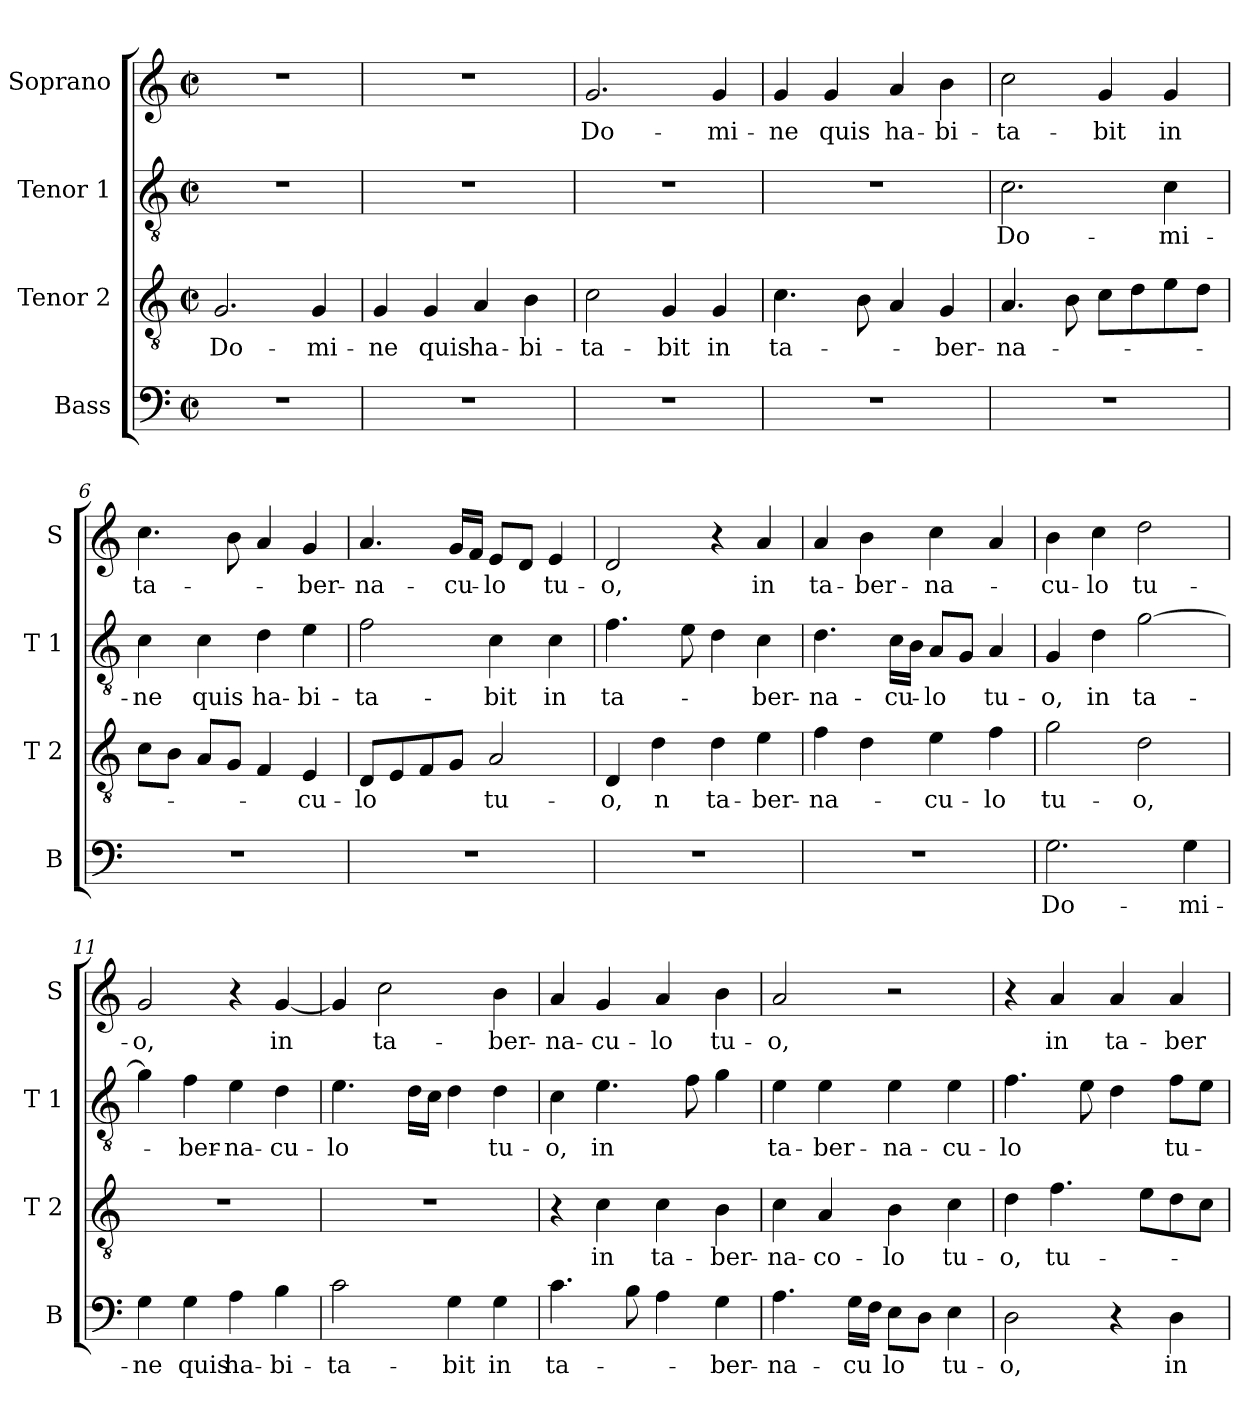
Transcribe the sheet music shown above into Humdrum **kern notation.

**kern	**text	**kern	**text	**kern	**text	**kern	**text
*part4	*part4	*part3	*part3	*part2	*part2	*part1	*part1
*staff4	*staff4	*staff3	*staff3	*staff2	*staff2	*staff1	*staff1
*I"Bass	*	*I"Tenor 2	*	*I"Tenor 1	*	*I"Soprano	*
*I'B	*	*I'T 2	*	*I'T 1	*	*I'S	*
*clefF4	*	*clefGv2	*	*clefGv2	*	*clefG2	*
*k[]	*	*k[]	*	*k[]	*	*k[]	*
*C:	*	*C:	*	*C:	*	*C:	*
*M2/2	*	*M2/2	*	*M2/2	*	*M2/2	*
*met(c|)	*	*met(c|)	*	*met(c|)	*	*met(c|)	*
=1	=1	=1	=1	=1	=1	=1	=1
1r	.	2.G/	Do-	1r	.	1r	.
.	.	4G/	-mi-	.	.	.	.
=2	=2	=2	=2	=2	=2	=2	=2
1r	.	4G/	-ne	1r	.	1r	.
.	.	4G/	quis	.	.	.	.
.	.	4A/	ha-	.	.	.	.
.	.	4B\	-bi-	.	.	.	.
=3	=3	=3	=3	=3	=3	=3	=3
1r	.	2c\	-ta-	1r	.	2.g/	Do-
.	.	4G/	-bit	.	.	.	.
.	.	4G/	in	.	.	4g/	-mi-
=4	=4	=4	=4	=4	=4	=4	=4
1r	.	4.c\	ta-	1r	.	4g/	-ne
.	.	.	.	.	.	4g/	quis
.	.	8B\	.	.	.	.	.
.	.	4A/	.	.	.	4a/	ha-
.	.	4G/	-ber-	.	.	4b\	-bi-
=5	=5	=5	=5	=5	=5	=5	=5
1r	.	4.A/	-na-	2.c\	Do-	2cc\	-ta-
.	.	8B\	.	.	.	.	.
.	.	8c\L	.	.	.	4g/	-bit
.	.	8d\	.	.	.	.	.
.	.	8e\	.	4c\	-mi-	4g/	in
.	.	8d\J	.	.	.	.	.
=6	=6	=6	=6	=6	=6	=6	=6
1r	.	8c\L	.	4c\	-ne	4.cc\	ta-
.	.	8B\J	.	.	.	.	.
.	.	8A/L	.	4c\	quis	.	.
.	.	8G/J	.	.	.	8b\	.
.	.	4F/	.	4d\	ha-	4a/	.
.	.	4E/	-cu-	4e\	-bi-	4g/	-ber-
!!LO:LB:g=z
=7	=7	=7	=7	=7	=7	=7	=7
1r	.	8D/L	-lo	2f\	-ta-	4.a/	-na-
.	.	8E/	.	.	.	.	.
.	.	8F/	.	.	.	.	.
.	.	8G/J	.	.	.	16g/LL	-cu-
.	.	.	.	.	.	16f/JJ	.
.	.	2A/	tu-	4c\	-bit	8e/L	-lo
.	.	.	.	.	.	8d/J	.
.	.	.	.	4c\	in	4e/	tu-
=8	=8	=8	=8	=8	=8	=8	=8
1r	.	4D/	-o,	4.f\	ta-	2d/	-o,
.	.	4d\	n	.	.	.	.
.	.	.	.	8e\	.	.	.
.	.	4d\	ta-	4d\	.	4r	.
.	.	4e\	-ber-	4c\	-ber-	4a/	in
=9	=9	=9	=9	=9	=9	=9	=9
1r	.	4f\	-na-	4.d\	-na-	4a/	ta-
.	.	4d\	.	.	.	4b\	-ber-
.	.	.	.	16c\LL	-cu-	.	.
.	.	.	.	16B\JJ	.	.	.
.	.	4e\	-cu-	8A/L	-lo	4cc\	-na-
.	.	.	.	8G/J	.	.	.
.	.	4f\	-lo	4A/	tu-	4a/	.
=10	=10	=10	=10	=10	=10	=10	=10
2.G\	Do-	2g\	tu-	4G/	-o,	4b\	-cu-
.	.	.	.	4d\	in	4cc\	-lo
.	.	2d\	-o,	[2g\	ta-	2dd\	tu-
4G\	-mi-	.	.	.	.	.	.
=11	=11	=11	=11	=11	=11	=11	=11
4G\	-ne	1r	.	4g\]	.	2g/	-o,
4G\	quis	.	.	4f\	-ber-	.	.
4A\	ha-	.	.	4e\	-na-	4r	.
4B\	-bi-	.	.	4d\	-cu-	[4g/	in
=12	=12	=12	=12	=12	=12	=12	=12
2c\	-ta-	1r	.	4.e\	-lo	4g/]	.
.	.	.	.	.	.	2cc\	ta-
.	.	.	.	16d\LL	.	.	.
.	.	.	.	16c\JJ	.	.	.
4G\	-bit	.	.	4d\	.	.	.
4G\	in	.	.	4d\	tu-	4b\	-ber-
!!LO:LB:g=z
=13	=13	=13	=13	=13	=13	=13	=13
4.c\	ta-	4r	.	4c\	-o,	4a/	-na-
.	.	4c\	in	4.e\	in	4g/	-cu-
8B\	.	.	.	.	.	.	.
4A\	.	4c\	ta-	.	.	4a/	-lo
.	.	.	.	8f\	.	.	.
4G\	-ber-	4B\	-ber-	4g\	.	4b\	tu-
=14	=14	=14	=14	=14	=14	=14	=14
4.A\	-na-	4c\	-na-	4e\	ta-	2a/	-o,
.	.	4A/	-co-	4e\	-ber-	.	.
16G\LL	-cu	.	.	.	.	.	.
16F\JJ	.	.	.	.	.	.	.
8E\L	lo	4B\	-lo	4e\	-na-	2r	.
8D\J	.	.	.	.	.	.	.
4E\	tu-	4c\	tu-	4e\	-cu-	.	.
=15	=15	=15	=15	=15	=15	=15	=15
2D\	-o,	4d\	-o,	4.f\	-lo	4r	.
.	.	4.f\	tu-	.	.	4a/	in
.	.	.	.	8e\	.	.	.
4r	.	.	.	4d\	.	4a/	ta-
.	.	8e\L	.	.	.	.	.
4D\	in	8d\	.	8f\L	tu-	4a/	-ber-
.	.	8c\J	.	8e\J	.	.	.
=	=	=	=	=	=	=	=
*-	*-	*-	*-	*-	*-	*-	*-
